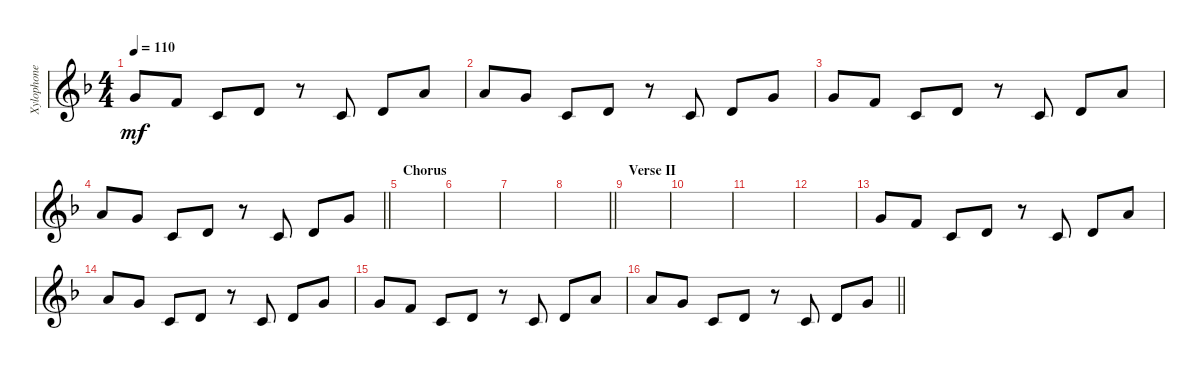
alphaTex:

\track ("Xylophone arrengement" "Xylophone ") {instrument musicbox}
\staff {score}
\tuning (E4 B3 G3 D3 A2 E2) {hide}
\ts (4 4)
\tempo 110
\clef g2
\ks f
3.1.8{dy mf} 6.2.8 5.3.8 3.2.8 r.8 5.3.8 3.2.8 5.1.8 |
5.1.8 3.1.8 5.3.8 3.2.8 r.8 5.3.8 3.2.8 3.1.8 |
3.1.8 6.2.8 5.3.8 3.2.8 r.8 5.3.8 3.2.8 5.1.8 |
\barLineRight lightlight
5.1.8 3.1.8 5.3.8 3.2.8 r.8 5.3.8 3.2.8 3.1.8 |
\section ("" "Chorus")
|
|
|
\barLineRight lightlight
|
\section ("" "Verse II")
|
|
|
|
3.1.8 6.2.8 5.3.8 3.2.8 r.8 5.3.8 3.2.8 5.1.8 |
5.1.8 3.1.8 5.3.8 3.2.8 r.8 5.3.8 3.2.8 3.1.8 |
3.1.8 6.2.8 5.3.8 3.2.8 r.8 5.3.8 3.2.8 5.1.8 |
\barLineRight lightlight
5.1.8 3.1.8 5.3.8 3.2.8 r.8 5.3.8 3.2.8 3.1.8
